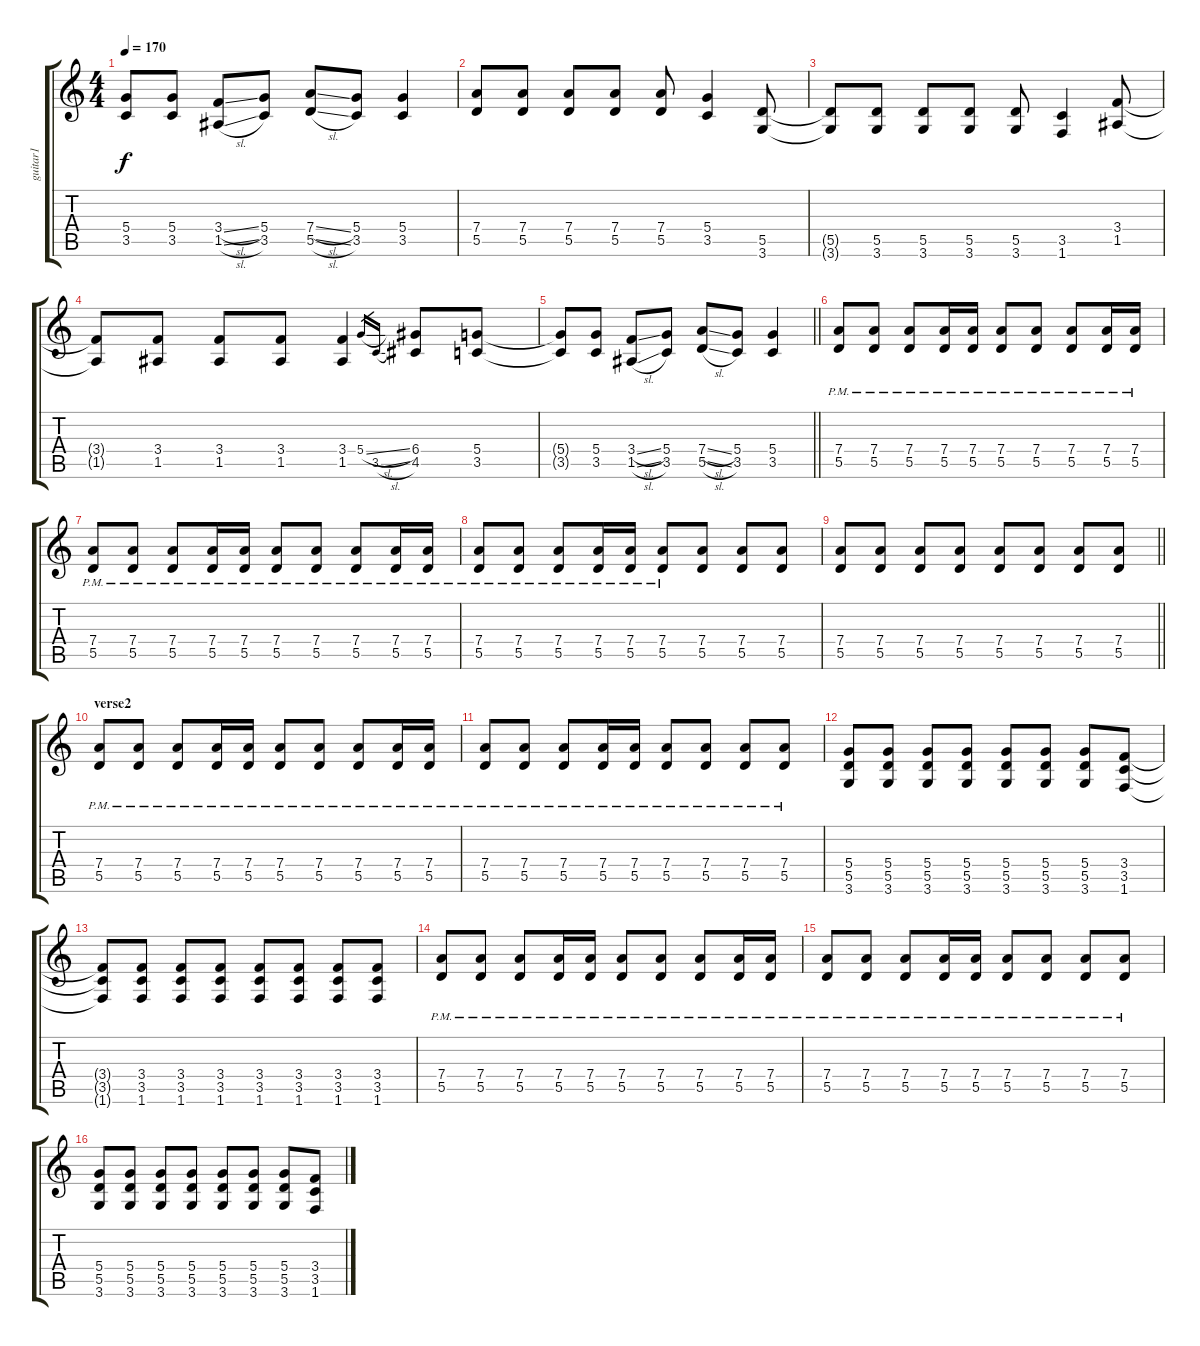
\track ("guitar1" "guitar1") {instrument distortionguitar}
\staff {score tabs}
\tuning (E4 B3 G3 D3 A2 E2) {hide}
\ts (4 4)
\tempo 170
\clef g2
\ks c
(5.4{t} 3.5{t}).8{dy f} (5.4 3.5).8 (3.4{sl} 1.5{sl}).8 (5.4 3.5).8 (7.4{sl} 5.5{sl}).8 (5.4 3.5).8 (5.4 3.5).4 |
(7.4 5.5).8 (7.4 5.5).8 (7.4 5.5).8 (7.4 5.5).8 (7.4 5.5).8 (5.4 3.5).4 (5.5 3.6).8 |
(5.5{t} 3.6{t}).8 (5.5 3.6).8 (5.5 3.6).8 (5.5 3.6).8 (5.5 3.6).8 (3.5 1.6).4 (3.4 1.5).8 |
(3.4{t} 1.5{t}).8 (3.4 1.5).8 (3.4 1.5).8 (3.4 1.5).8 (3.4 1.5).4 5.4{sl}.16{gr} 3.5{sl}.16{gr} (6.4 4.5).8 (5.4 3.5).8 |
\barLineRight lightlight
(5.4{t} 3.5{t}).8 (5.4 3.5).8 (3.4{sl} 1.5{sl}).8 (5.4 3.5).8 (7.4{sl} 5.5{sl}).8 (5.4 3.5).8 (5.4 3.5).4 |
\section ("" "")
(7.4{pm} 5.5{pm}).8 (7.4{pm} 5.5{pm}).8 (7.4{pm} 5.5{pm}).8 (7.4{pm} 5.5{pm}).16 (7.4{pm} 5.5{pm}).16 (7.4{pm} 5.5{pm}).8 (7.4{pm} 5.5{pm}).8 (7.4{pm} 5.5{pm}).8 (7.4{pm} 5.5{pm}).16 (7.4{pm} 5.5{pm}).16 |
(7.4{pm} 5.5{pm}).8 (7.4{pm} 5.5{pm}).8 (7.4{pm} 5.5{pm}).8 (7.4{pm} 5.5{pm}).16 (7.4{pm} 5.5{pm}).16 (7.4{pm} 5.5{pm}).8 (7.4{pm} 5.5{pm}).8 (7.4{pm} 5.5{pm}).8 (7.4{pm} 5.5{pm}).16 (7.4{pm} 5.5{pm}).16 |
(7.4{pm} 5.5{pm}).8 (7.4{pm} 5.5{pm}).8 (7.4{pm} 5.5{pm}).8 (7.4{pm} 5.5{pm}).16 (7.4{pm} 5.5{pm}).16 (7.4{pm} 5.5{pm}).8 (7.4 5.5).8 (7.4 5.5).8 (7.4 5.5).8 |
\barLineRight lightlight
(7.4 5.5).8 (7.4 5.5).8 (7.4 5.5).8 (7.4 5.5).8 (7.4 5.5).8 (7.4 5.5).8 (7.4 5.5).8 (7.4 5.5).8 |
\section ("" "verse2")
(7.4{pm} 5.5{pm}).8 (7.4{pm} 5.5{pm}).8 (7.4{pm} 5.5{pm}).8 (7.4{pm} 5.5{pm}).16 (7.4{pm} 5.5{pm}).16 (7.4{pm} 5.5{pm}).8 (7.4{pm} 5.5{pm}).8 (7.4{pm} 5.5{pm}).8 (7.4{pm} 5.5{pm}).16 (7.4{pm} 5.5{pm}).16 |
(7.4{pm} 5.5{pm}).8 (7.4{pm} 5.5{pm}).8 (7.4{pm} 5.5{pm}).8 (7.4{pm} 5.5{pm}).16 (7.4{pm} 5.5{pm}).16 (7.4{pm} 5.5{pm}).8 (7.4{pm} 5.5{pm}).8 (7.4{pm} 5.5{pm}).8 (7.4{pm} 5.5{pm}).8 |
(5.4 5.5 3.6).8 (5.4 5.5 3.6).8 (5.4 5.5 3.6).8 (5.4 5.5 3.6).8 (5.4 5.5 3.6).8 (5.4 5.5 3.6).8 (5.4 5.5 3.6).8 (3.4 3.5 1.6).8 |
(3.4{t} 3.5{t} 1.6{t}).8 (3.4 3.5 1.6).8 (3.4 3.5 1.6).8 (3.4 3.5 1.6).8 (3.4 3.5 1.6).8 (3.4 3.5 1.6).8 (3.4 3.5 1.6).8 (3.4 3.5 1.6).8 |
(7.4{pm} 5.5{pm}).8 (7.4{pm} 5.5{pm}).8 (7.4{pm} 5.5{pm}).8 (7.4{pm} 5.5{pm}).16 (7.4{pm} 5.5{pm}).16 (7.4{pm} 5.5{pm}).8 (7.4{pm} 5.5{pm}).8 (7.4{pm} 5.5{pm}).8 (7.4{pm} 5.5{pm}).16 (7.4{pm} 5.5{pm}).16 |
(7.4{pm} 5.5{pm}).8 (7.4{pm} 5.5{pm}).8 (7.4{pm} 5.5{pm}).8 (7.4{pm} 5.5{pm}).16 (7.4{pm} 5.5{pm}).16 (7.4{pm} 5.5{pm}).8 (7.4{pm} 5.5{pm}).8 (7.4{pm} 5.5{pm}).8 (7.4{pm} 5.5{pm}).8 |
(5.4 5.5 3.6).8 (5.4 5.5 3.6).8 (5.4 5.5 3.6).8 (5.4 5.5 3.6).8 (5.4 5.5 3.6).8 (5.4 5.5 3.6).8 (5.4 5.5 3.6).8 (3.4 3.5 1.6).8
